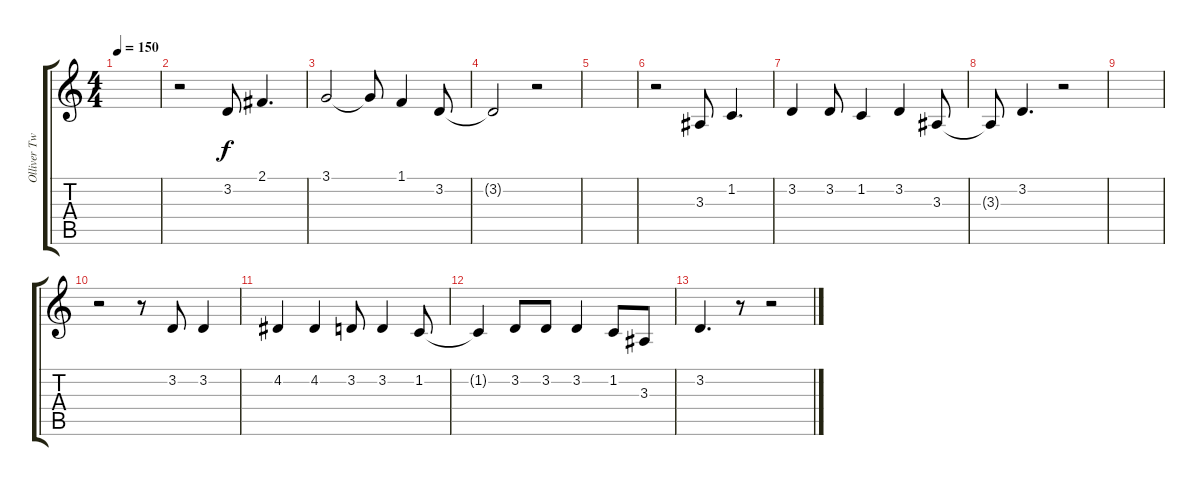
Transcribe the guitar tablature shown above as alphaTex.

\track ("Olliver Twisted" "Olliver Tw") {instrument sopranosax}
\staff {score tabs}
\tuning (E4 B3 G3 D3 A2 E2) {hide}
\ts (4 4)
\tempo 150
\clef g2
\ks c
|
r.2 3.2.8 2.1.4{d} |
3.1.2 3.1{t}.8 1.1.4 3.2.8 |
3.2{t}.2 r.2 |
|
r.2 3.3.8 1.2.4{d} |
3.2.4 3.2.8 1.2.4 3.2.4 3.3.8 |
3.3{t}.8 3.2.4{d} r.2 |
|
r.2 r.8 3.2.8 3.2.4 |
4.2.4 4.2.4 3.2.8 3.2.4 1.2.8 |
1.2{t}.4 3.2.8 3.2.8 3.2.4 1.2.8 3.3.8 |
3.2.4{d} r.8 r.2
